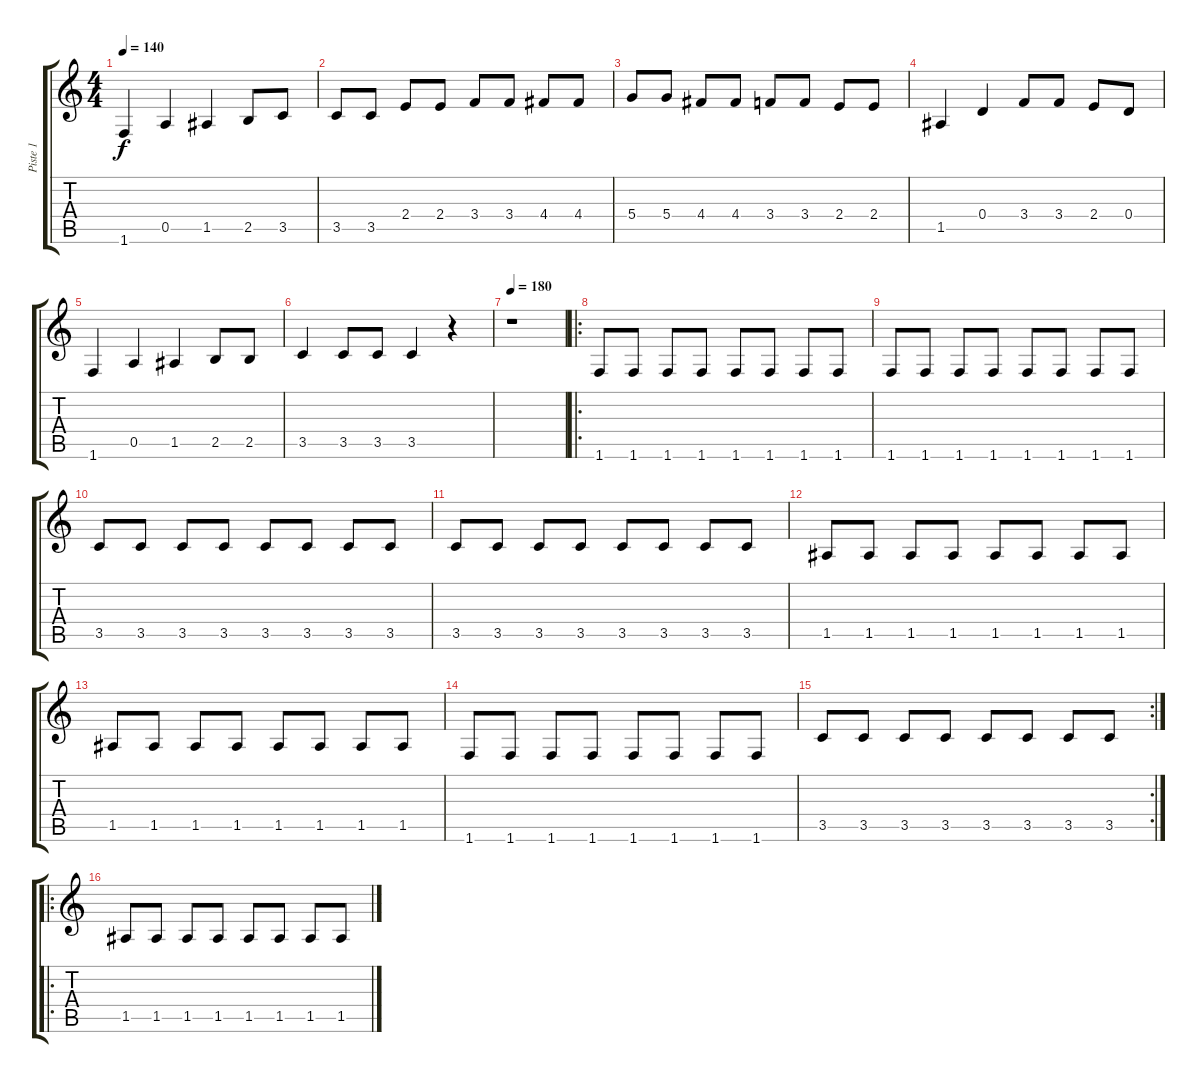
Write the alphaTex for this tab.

\track ("Piste 1" "Piste 1") {instrument acousticbass}
\staff {score tabs}
\tuning (E4 B3 G3 D3 A2 E2) {hide}
\ts (4 4)
\tempo 140
\clef g2
\ks c
1.6.4{dy f} 0.5.4 1.5.4 2.5.8 3.5.8 |
3.5.8 3.5.8 2.4.8 2.4.8 3.4.8 3.4.8 4.4.8 4.4.8 |
5.4.8 5.4.8 4.4.8 4.4.8 3.4.8 3.4.8 2.4.8 2.4.8 |
1.5.4 0.4.4 3.4.8 3.4.8 2.4.8 0.4.8 |
1.6.4 0.5.4 1.5.4 2.5.8 2.5.8 |
3.5.4 3.5.8 3.5.8 3.5.4 r.4 |
\tempo 180
r.1 |
\ro
1.6.8 1.6.8 1.6.8 1.6.8 1.6.8 1.6.8 1.6.8 1.6.8 |
1.6.8 1.6.8 1.6.8 1.6.8 1.6.8 1.6.8 1.6.8 1.6.8 |
3.5.8 3.5.8 3.5.8 3.5.8 3.5.8 3.5.8 3.5.8 3.5.8 |
3.5.8 3.5.8 3.5.8 3.5.8 3.5.8 3.5.8 3.5.8 3.5.8 |
1.5.8 1.5.8 1.5.8 1.5.8 1.5.8 1.5.8 1.5.8 1.5.8 |
1.5.8 1.5.8 1.5.8 1.5.8 1.5.8 1.5.8 1.5.8 1.5.8 |
1.6.8 1.6.8 1.6.8 1.6.8 1.6.8 1.6.8 1.6.8 1.6.8 |
\rc 2
3.5.8 3.5.8 3.5.8 3.5.8 3.5.8 3.5.8 3.5.8 3.5.8 |
\ro
1.5.8 1.5.8 1.5.8 1.5.8 1.5.8 1.5.8 1.5.8 1.5.8
